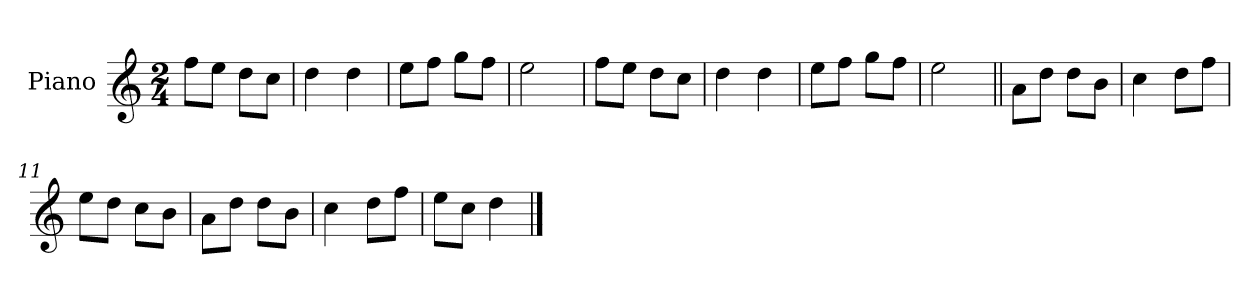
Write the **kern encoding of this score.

**kern
*part1
*staff1
*I"Piano
*I'Pno.
*clefG2
*k[]
*M2/4
=1
8ff\L
8ee\J
8dd\L
8cc\J
=2
4dd\
4dd\
=3
8ee\L
8ff\J
8gg\L
8ff\J
=4
2ee\
=5
8ff\L
8ee\J
8dd\L
8cc\J
=6
4dd\
4dd\
=7
8ee\L
8ff\J
8gg\L
8ff\J
=8
2ee\
=9||
8a\L
8dd\J
8dd\L
8b\J
=10
4cc\
8dd\L
8ff\J
!!LO:LB:g=z
=11
8ee\L
8dd\J
8cc\L
8b\J
=12
8a\L
8dd\J
8dd\L
8b\J
=13
4cc\
8dd\L
8ff\J
=14
8ee\L
8cc\J
4dd\
==
*-
